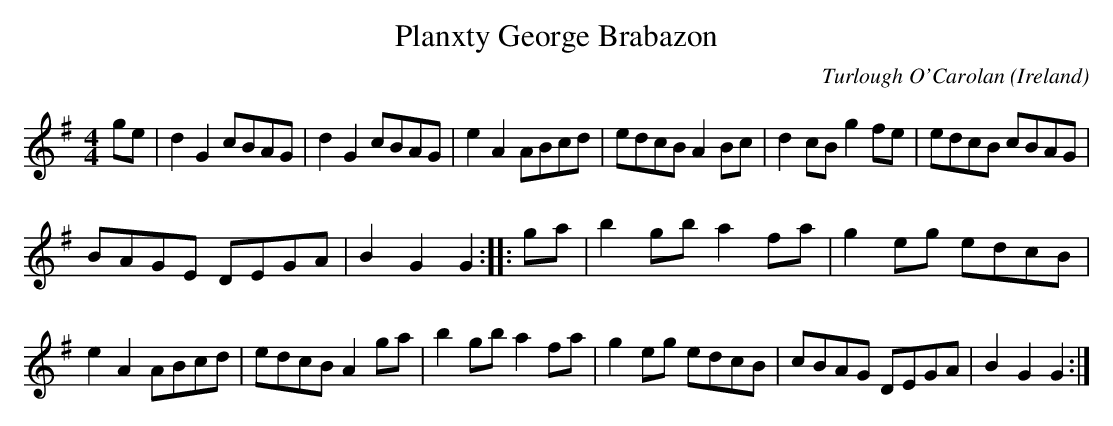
X:1
T:Planxty George Brabazon
C:Turlough O'Carolan
M:4/4
O:Ireland
K:G major
ge|\
d2G2 cBAG|d2G2 cBAG|e2A2 ABcd|edcB A2Bc|\
d2cB g2fe|edcB cBAG|
BAGE DEGA|B2G2 G2::\
ga|\
b2gb a2fa|g2eg edcB|
e2A2 ABcd|edcB A2ga|\
b2gb a2fa|g2eg edcB|cBAG DEGA|B2G2 G2:|
